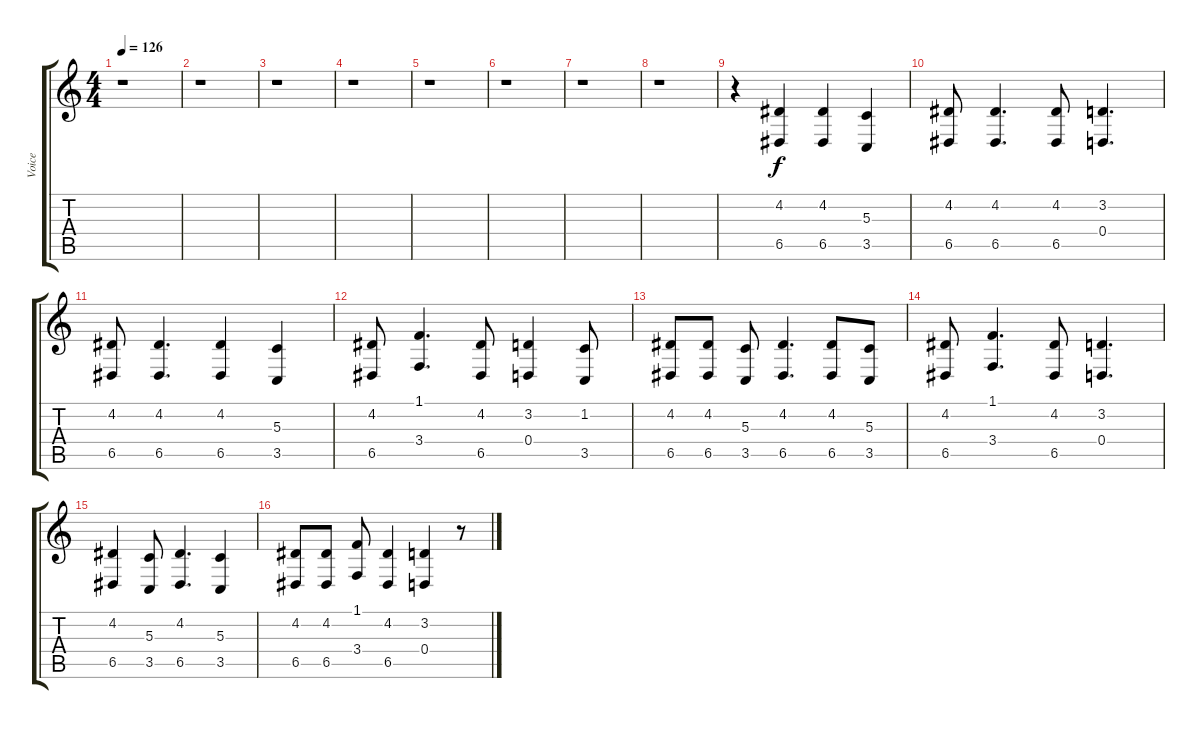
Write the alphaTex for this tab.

\track ("Voice" "Voice") {instrument stringensemble1}
\staff {score tabs}
\tuning (E4 B3 G3 D3 A2 E2) {hide}
\ts (4 4)
\tempo 126
\clef g2
\ks c
r.1{dy f} |
r.1 |
r.1 |
r.1 |
r.1 |
r.1 |
r.1 |
r.1 |
r.4 (4.2 6.5).4 (4.2 6.5).4 (5.3 3.5).4 |
(4.2 6.5).8 (4.2 6.5).4{d} (4.2 6.5).8 (3.2 0.4).4{d} |
(4.2 6.5).8 (4.2 6.5).4{d} (4.2 6.5).4 (5.3 3.5).4 |
(4.2 6.5).8 (1.1 3.4).4{d} (4.2 6.5).8 (3.2 0.4).4 (1.2 3.5).8 |
(4.2 6.5).8 (4.2 6.5).8 (5.3 3.5).8 (4.2 6.5).4{d} (4.2 6.5).8 (5.3 3.5).8 |
(4.2 6.5).8 (1.1 3.4).4{d} (4.2 6.5).8 (3.2 0.4).4{d} |
(4.2 6.5).4 (5.3 3.5).8 (4.2 6.5).4{d} (5.3 3.5).4 |
(4.2 6.5).8 (4.2 6.5).8 (1.1 3.4).8 (4.2 6.5).4 (3.2 0.4).4 r.8
